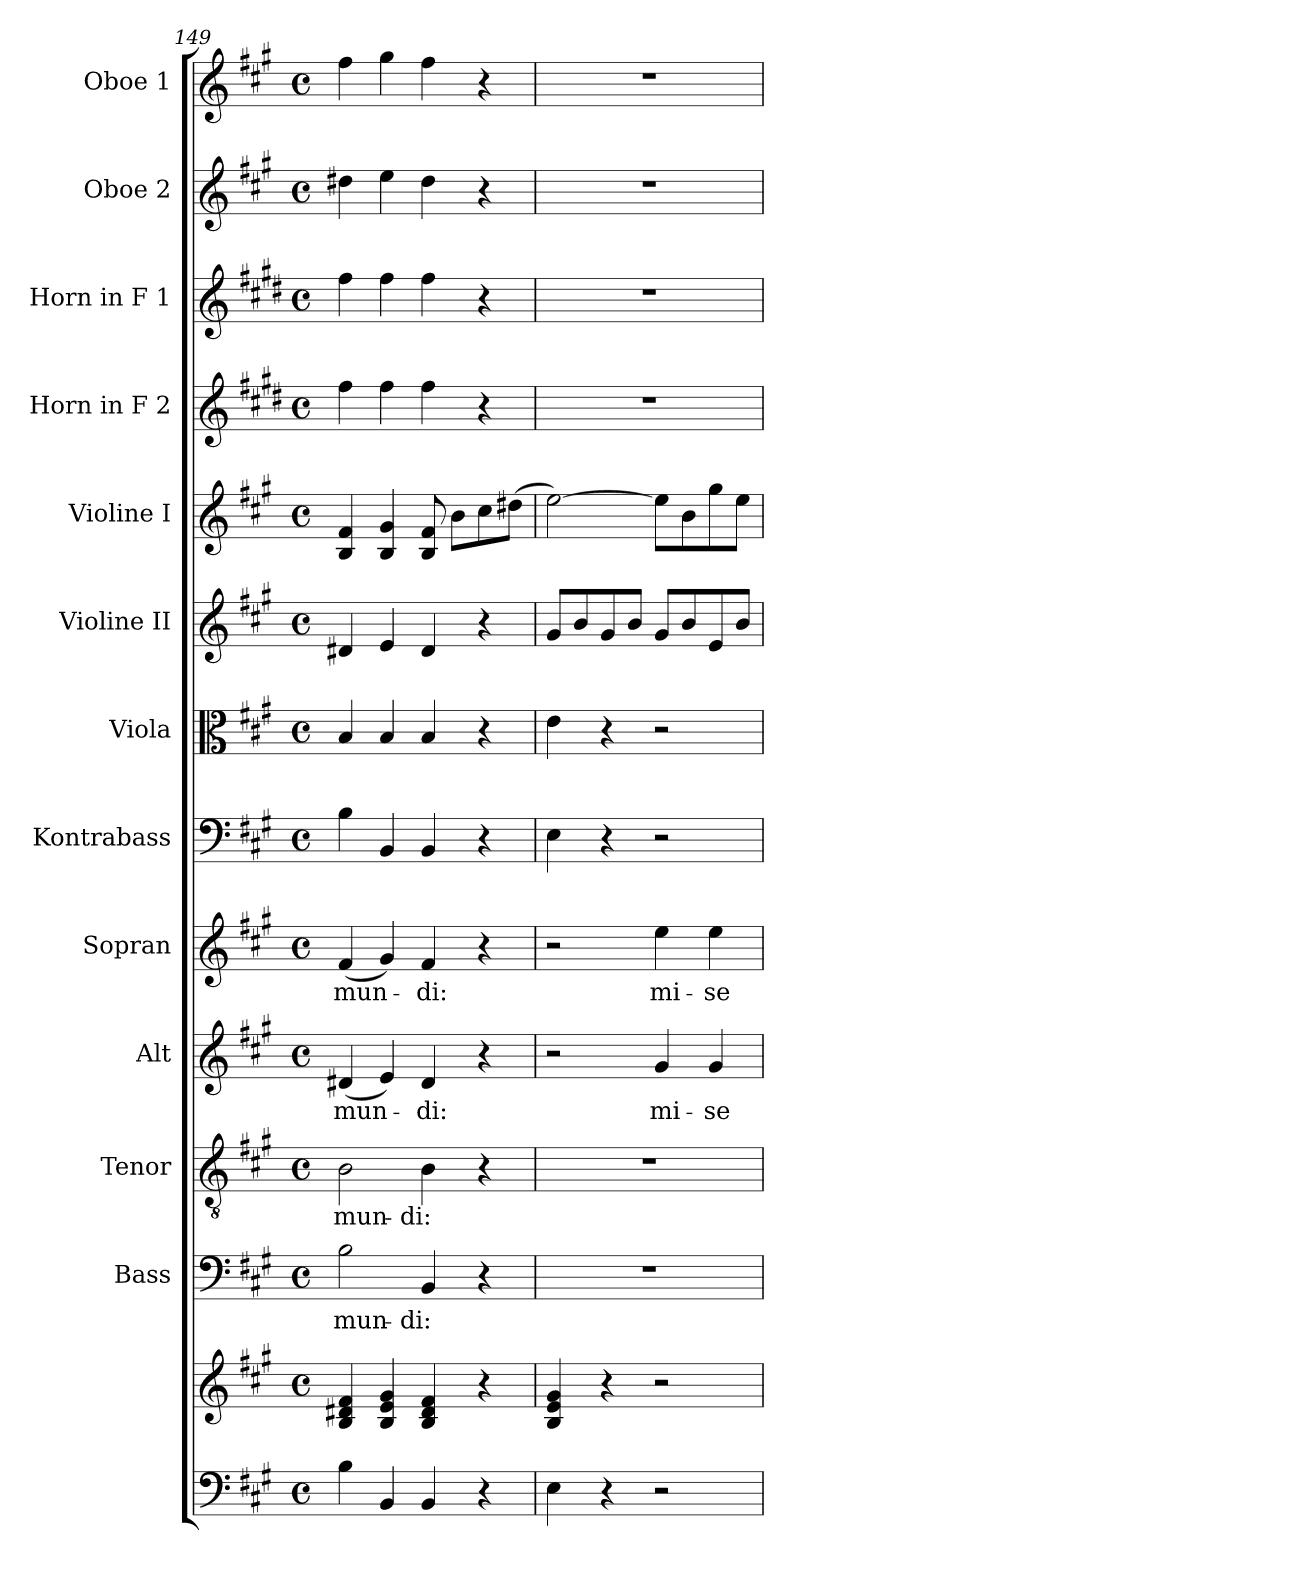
**kern	**kern	**kern	**text	**kern	**text	**kern	**text	**kern	**text	**kern	**kern	**kern	**kern	**kern	**kern	**kern	**kern
*part13	*part13	*part12	*part12	*part11	*part11	*part10	*part10	*part9	*part9	*part8	*part7	*part6	*part5	*part4	*part3	*part2	*part1
*staff14	*staff13	*staff12	*staff12	*staff11	*staff11	*staff10	*staff10	*staff9	*staff9	*staff8	*staff7	*staff6	*staff5	*staff4	*staff3	*staff2	*staff1
*	*	*I"Bass	*	*I"Tenor	*	*I"Alt	*	*I"Sopran	*	*I"Kontrabass	*I"Viola	*I"Violine II	*I"Violine I	*I"Horn in F 2	*I"Horn in F 1	*I"Oboe 2	*I"Oboe 1
*	*	*I'B.	*	*I'T.	*	*I'A.	*	*I'S.	*	*I'Kb.	*I'Vla.	*I'Vl. II	*I'Vl. I	*	*	*I'Ob.. 2	*I'Ob. 1
!!LO:PB:g=z
*clefF4	*clefG2	*clefF4	*	*clefGv2	*	*clefG2	*	*clefG2	*	*clefF4	*clefC3	*clefG2	*clefG2	*clefG2	*clefG2	*clefG2	*clefG2
*	*	*	*	*	*	*	*	*	*	*ITrd7c12	*	*	*	*ITrd4c7	*ITrd4c7	*	*
*k[f#c#g#]	*k[f#c#g#]	*k[f#c#g#]	*	*k[f#c#g#]	*	*k[f#c#g#]	*	*k[f#c#g#]	*	*k[f#c#g#]	*k[f#c#g#]	*k[f#c#g#]	*k[f#c#g#]	*k[f#c#g#]	*k[f#c#g#]	*k[f#c#g#]	*k[f#c#g#]
*A:	*A:	*A:	*	*A:	*	*A:	*	*A:	*	*A:	*A:	*A:	*A:	*A:	*A:	*A:	*A:
*M4/4	*M4/4	*M4/4	*	*M4/4	*	*M4/4	*	*M4/4	*	*M4/4	*M4/4	*M4/4	*M4/4	*M4/4	*M4/4	*M4/4	*M4/4
*met(c)	*met(c)	*met(c)	*	*met(c)	*	*met(c)	*	*met(c)	*	*met(c)	*met(c)	*met(c)	*met(c)	*met(c)	*met(c)	*met(c)	*met(c)
=149	=149	=149	=149	=149	=149	=149	=149	=149	=149	=149	=149	=149	=149	=149	=149	=149	=149
!	!	!	!LO:LY:b	!	!LO:LY:b	!	!LO:LY:b	!	!LO:LY:b	!	!	!	!	!	!	!	!
4B\	4B/ 4d#X/ 4f#/	2B\	mun-	2B\	mun-	(<4d#X/	mun-	(<4f#/	mun-	4BB\	4B/	4d#X/	4B/ 4f#/	4b\	4b\	4dd#X\	4ff#\
4BB/	4B/ 4e/ 4g#/	.	.	.	.	4e/)	.	4g#/)	.	4BBB/	4B/	4e/	4B/ 4g#/	4b\	4b\	4ee\	4gg#\
!	!	!	!LO:LY:b	!	!LO:LY:b	!	!LO:LY:b	!	!LO:LY:b	!	!	!	!	!	!	!	!
4BB/	4B/ 4d#/ 4f#/	4BB/	-di:	4B\	-di:	4d#/	-di:	4f#/	-di:	4BBB/	4B/	4d#/	8B/ 8f#/	4b\	4b\	4dd#\	4ff#\
.	.	.	.	.	.	.	.	.	.	.	.	.	8b\L	.	.	.	.
4r	4r	4r	.	4r	.	4r	.	4r	.	4r	4r	4r	8cc#\	4r	4r	4r	4r
.	.	.	.	.	.	.	.	.	.	.	.	.	(>8dd#X\J	.	.	.	.
=150	=150	=150	=150	=150	=150	=150	=150	=150	=150	=150	=150	=150	=150	=150	=150	=150	=150
4E\	4B/ 4e/ 4g#/	1r	.	1r	.	2r	.	2r	.	4EE\	4e\	8g#/L	[2ee\)	1r	1r	1r	1r
.	.	.	.	.	.	.	.	.	.	.	.	8b/	.	.	.	.	.
4r	4r	.	.	.	.	.	.	.	.	4r	4r	8g#/	.	.	.	.	.
.	.	.	.	.	.	.	.	.	.	.	.	8b/J	.	.	.	.	.
!	!	!	!	!	!	!	!LO:LY:b	!	!LO:LY:b	!	!	!	!	!	!	!	!
2r	2r	.	.	.	.	4g#/	mi-	4ee\	mi-	2r	2r	8g#/L	8ee\L]	.	.	.	.
.	.	.	.	.	.	.	.	.	.	.	.	8b/	8b\	.	.	.	.
!	!	!	!	!	!	!	!LO:LY:b	!	!LO:LY:b	!	!	!	!	!	!	!	!
.	.	.	.	.	.	4g#/	-se-	4ee\	-se-	.	.	8e/	8gg#\	.	.	.	.
.	.	.	.	.	.	.	.	.	.	.	.	8b/J	8ee\J	.	.	.	.
=	=	=	=	=	=	=	=	=	=	=	=	=	=	=	=	=	=
*-	*-	*-	*-	*-	*-	*-	*-	*-	*-	*-	*-	*-	*-	*-	*-	*-	*-
